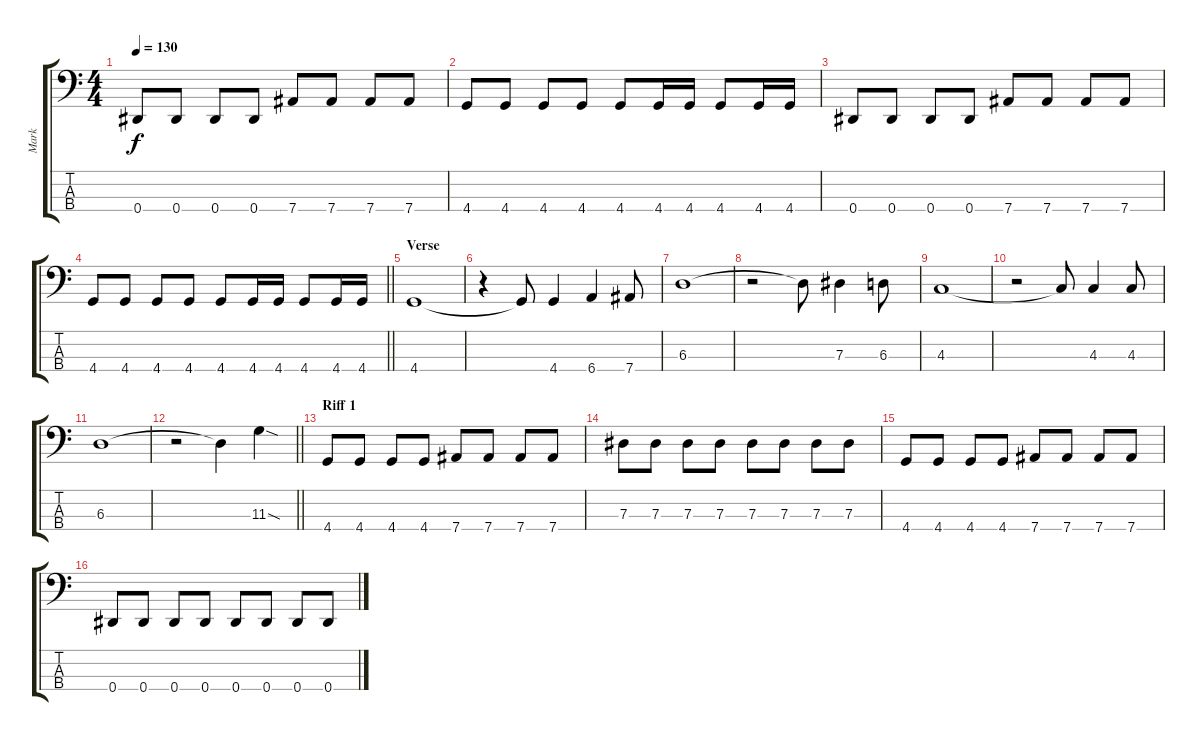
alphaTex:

\track ("Mark" "Mark") {instrument electricbassfinger}
\staff {score tabs}
\tuning (Gb2 Db2 Ab1 Eb1) {hide}
\ts (4 4)
\tempo 130
\clef f4
\ks c
0.4.8{dy f} 0.4.8 0.4.8 0.4.8 7.4.8 7.4.8 7.4.8 7.4.8 |
4.4.8 4.4.8 4.4.8 4.4.8 4.4.8 4.4.16 4.4.16 4.4.8 4.4.16 4.4.16 |
0.4.8 0.4.8 0.4.8 0.4.8 7.4.8 7.4.8 7.4.8 7.4.8 |
\barLineRight lightlight
4.4.8 4.4.8 4.4.8 4.4.8 4.4.8 4.4.16 4.4.16 4.4.8 4.4.16 4.4.16 |
\section ("" "Verse")
4.4.1 |
r.4 4.4{t}.8 4.4.4 6.4.4 7.4.8 |
6.3.1 |
r.2 6.3{t}.8 7.3.4 6.3.8 |
4.3.1 |
r.2 4.3{t}.8 4.3.4 4.3.8 |
6.3.1 |
\barLineRight lightlight
r.2 6.3{t}.4 11.3{sod}.4 |
\section ("" "Riff 1")
4.4.8 4.4.8 4.4.8 4.4.8 7.4.8 7.4.8 7.4.8 7.4.8 |
7.3.8 7.3.8 7.3.8 7.3.8 7.3.8 7.3.8 7.3.8 7.3.8 |
4.4.8 4.4.8 4.4.8 4.4.8 7.4.8 7.4.8 7.4.8 7.4.8 |
0.4.8 0.4.8 0.4.8 0.4.8 0.4.8 0.4.8 0.4.8 0.4.8
